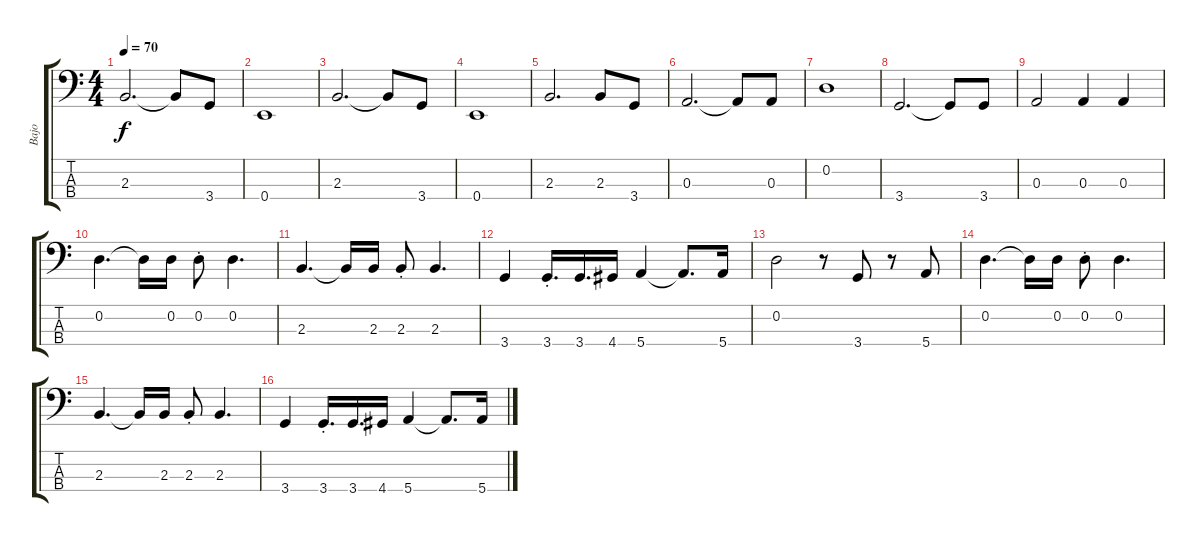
\track ("Bajo" "Bajo") {instrument electricbassfinger}
\staff {score tabs}
\tuning (G2 D2 A1 E1) {hide}
\ts (4 4)
\tempo 70
\clef f4
\ks c
2.3.2{d dy f} 2.3{t}.8 3.4.8 |
0.4.1 |
2.3.2{d} 2.3{t}.8 3.4.8 |
0.4.1 |
2.3.2{d} 2.3.8 3.4.8 |
0.3.2{d} 0.3{t}.8 0.3.8 |
0.2.1 |
3.4.2{d} 3.4{t}.8 3.4.8 |
0.3.2 0.3.4 0.3.4 |
0.2.4{d} 0.2{t}.16 0.2.16 0.2{st}.8 0.2.4{d} |
2.3.4{d} 2.3{t}.16 2.3.16 2.3{st}.8 2.3.4{d} |
3.4.4 3.4{st}.16{d} 3.4.16{d} 4.4.16 5.4.4 5.4{t}.8{d} 5.4.16 |
0.2.2 r.8 3.4.8 r.8 5.4.8 |
0.2.4{d} 0.2{t}.16 0.2.16 0.2{st}.8 0.2.4{d} |
2.3.4{d} 2.3{t}.16 2.3.16 2.3{st}.8 2.3.4{d} |
3.4.4 3.4{st}.16{d} 3.4.16{d} 4.4.16 5.4.4 5.4{t}.8{d} 5.4.16
